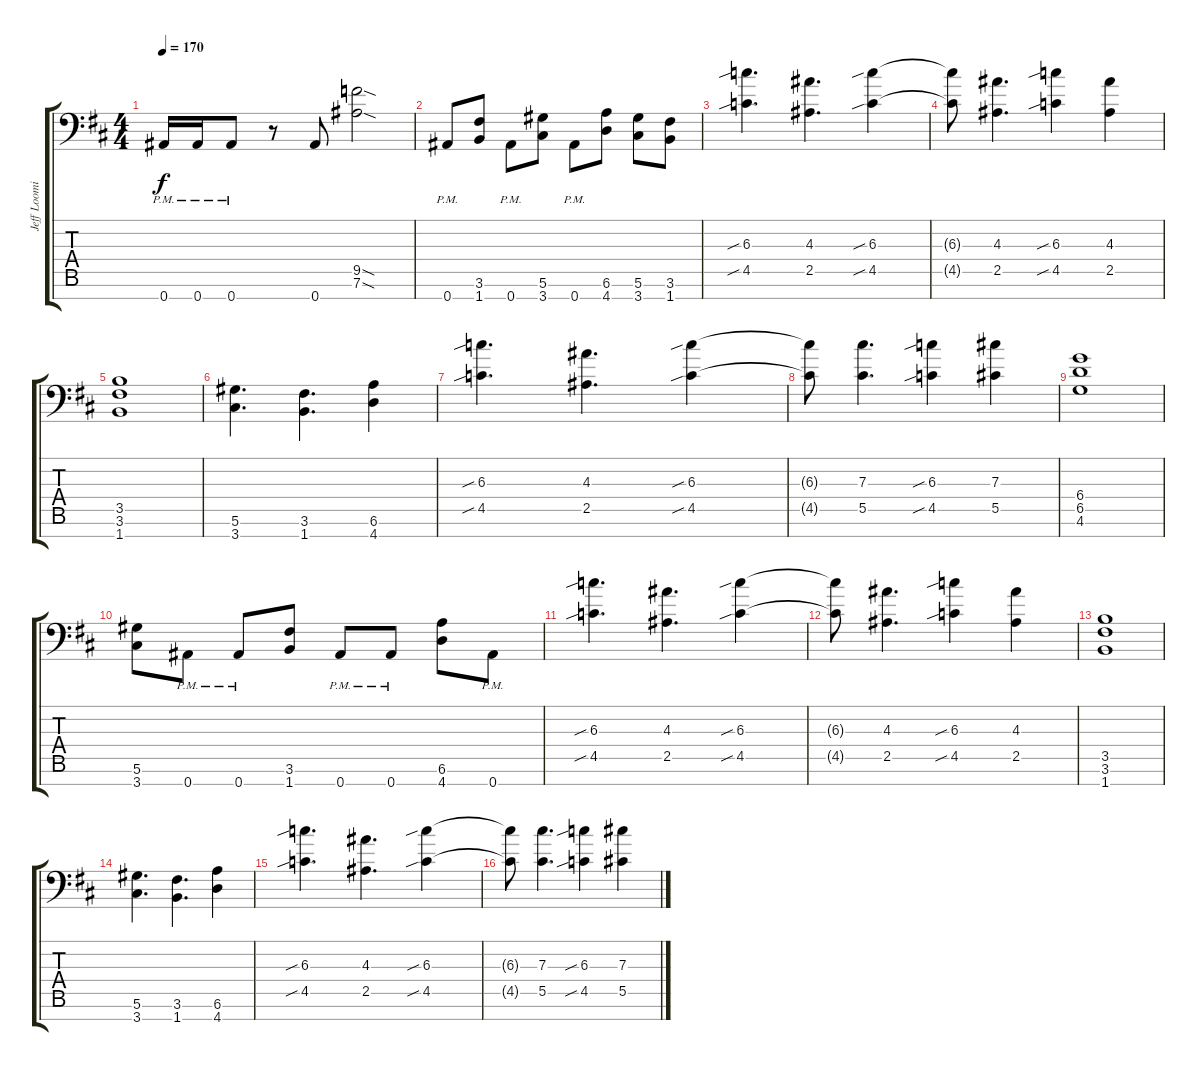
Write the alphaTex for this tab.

\track ("Jeff Loomis Rhythm" "Jeff Loomi") {instrument distortionguitar}
\staff {score tabs}
\tuning (Eb4 Bb3 Gb3 Db3 Ab2 Eb2 Bb1) {hide}
\ts (4 4)
\tempo 170
\clef f4
\ks d
0.7{pm}.16{dy f} 0.7{pm}.16 0.7{pm}.8 r.8 0.7.8 (9.5{sod} 7.6{sod}).2 |
0.7{pm}.8 (3.6 1.7).8 0.7{pm}.8 (5.6 3.7).8 0.7{pm}.8 (6.6 4.7).8 (5.6 3.7).8 (3.6 1.7).8 |
(6.3{sib} 4.5{sib}).4{d} (4.3 2.5).4{d} (6.3{sib} 4.5{sib}).4 |
(6.3{t} 4.5{t}).8 (4.3 2.5).4{d} (6.3{sib} 4.5{sib}).4 (4.3 2.5).4 |
(3.5 3.6 1.7).1 |
(5.6 3.7).4{d} (3.6 1.7).4{d} (6.6 4.7).4 |
(6.3{sib} 4.5{sib}).4{d} (4.3 2.5).4{d} (6.3{sib} 4.5{sib}).4 |
(6.3{t} 4.5{t}).8 (7.3 5.5).4{d} (6.3{sib} 4.5{sib}).4 (7.3 5.5).4 |
(6.4 6.5 4.6).1 |
(5.6 3.7).8 0.7{pm}.8 0.7{pm}.8 (3.6 1.7).8 0.7{pm}.8 0.7{pm}.8 (6.6 4.7).8 0.7{pm}.8 |
(6.3{sib} 4.5{sib}).4{d} (4.3 2.5).4{d} (6.3{sib} 4.5{sib}).4 |
(6.3{t} 4.5{t}).8 (4.3 2.5).4{d} (6.3{sib} 4.5{sib}).4 (4.3 2.5).4 |
(3.5 3.6 1.7).1 |
(5.6 3.7).4{d} (3.6 1.7).4{d} (6.6 4.7).4 |
(6.3{sib} 4.5{sib}).4{d} (4.3 2.5).4{d} (6.3{sib} 4.5{sib}).4 |
(6.3{t} 4.5{t}).8 (7.3 5.5).4{d} (6.3{sib} 4.5{sib}).4 (7.3 5.5).4
